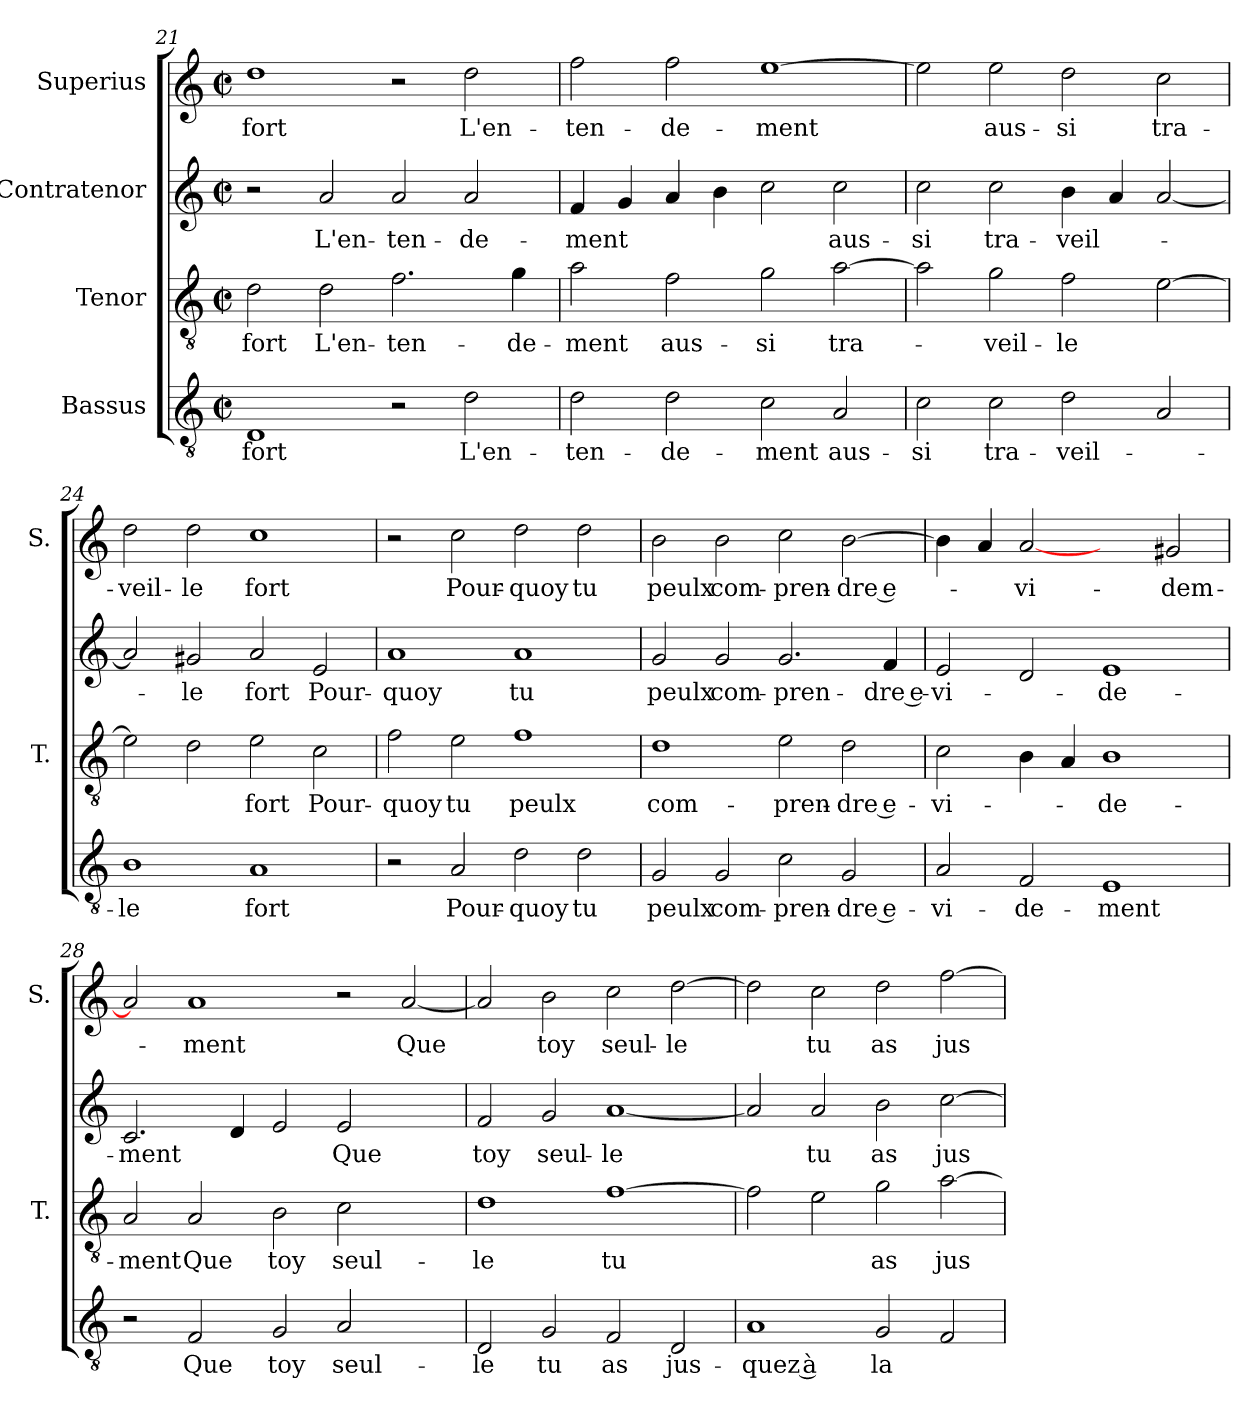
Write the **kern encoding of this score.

**kern	**text	**kern	**text	**kern	**text	**kern	**text
*part4	*part4	*part3	*part3	*part2	*part2	*part1	*part1
*staff4	*staff4	*staff3	*staff3	*staff2	*staff2	*staff1	*staff1
*I"Bassus	*	*I"Tenor	*	*I"Contratenor	*	*I"Superius	*
*	*	*I'T.	*	*	*	*I'S.	*
*clefGv2	*	*clefGv2	*	*clefG2	*	*clefG2	*
*k[]	*	*k[]	*	*k[]	*	*k[]	*
*C:	*	*C:	*	*C:	*	*C:	*
*M2/2	*	*M2/2	*	*M2/2	*	*M2/2	*
*met(c|)	*	*met(c|)	*	*met(c|)	*	*met(c|)	*
=21	=21	=21	=21	=21	=21	=21	=21
1D/	-fort	2d\	-fort	2r	.	1dd\	-fort
.	.	2d\	L'en-	2a/	L'en-	.	.
2r	.	2.f\	-ten-	2a/	-ten-	2r	.
2d\	L'en-	.	.	2a/	-de-	2dd\	L'en-
.	.	4g\	-de-	.	.	.	.
!!LO:LB:g=z
=22	=22	=22	=22	=22	=22	=22	=22
2d\	-ten-	2a\	-ment	4f/	-ment	2ff\	-ten-
.	.	.	.	4g/	.	.	.
2d\	-de-	2f\	aus-	4a/	.	2ff\	-de-
.	.	.	.	4b\	.	.	.
2c\	-ment	2g\	-si	2cc\	.	[1ee\	-ment
2A/	aus-	[2a\	tra-	2cc\	aus-	.	.
=23	=23	=23	=23	=23	=23	=23	=23
2c\	-si	2a\]	.	2cc\	-si	2ee\]	.
2c\	tra-	2g\	-veil-	2cc\	tra-	2ee\	aus-
2d\	-veil-	2f\	-le	4b\	-veil-	2dd\	-si
.	.	.	.	4a/	.	.	.
2A/	.	[2e\	.	[2a/	.	2cc\	tra-
=24	=24	=24	=24	=24	=24	=24	=24
1B\	-le	2e\]	.	2a/]	.	2dd\	-veil-
.	.	2d\	.	2g#X/	-le	2dd\	-le
1A/	fort	2e\	fort	2a/	fort	1cc\	fort
.	.	2c\	Pour-	2e/	Pour-	.	.
=25	=25	=25	=25	=25	=25	=25	=25
2r	.	2f\	-quoy	1a/	-quoy	2r	.
2A/	Pour-	2e\	tu	.	.	2cc\	Pour-
2d\	-quoy	1f\	peulx	1a/	tu	2dd\	-quoy
2d\	tu	.	.	.	.	2dd\	tu
=26	=26	=26	=26	=26	=26	=26	=26
2G/	peulx	1d\	com-	2g/	peulx	2b\	peulx
2G/	com-	.	.	2g/	com-	2b\	com-
2c\	-pren-	2e\	-pren-	2.g/	-pren-	2cc\	-pren-
2G/	-dre e-	2d\	-dre e-	.	.	[2b\	-dre e-
.	.	.	.	4f/	-dre e-	.	.
!!LO:LB:g=z
=27	=27	=27	=27	=27	=27	=27	=27
2A/	-vi-	2c\	-vi-	2e/	-vi-	4b\]	.
.	.	.	.	.	.	4a/	.
2F/	-de-	4B\	.	2d/	.	[2a/	-vi-
.	.	4A/	.	.	.	.	.
1E/	-ment	1B\	-de-	1e/	-de-	2ryy	.
.	.	.	.	.	.	2g#X/	-dem-
=28	=28	=28	=28	=28	=28	=28	=28
2r	.	2A/	-ment	2.c/	-ment	2a/]	.
2F/	Que	2A/	Que	.	.	1a/	-ment
.	.	.	.	4d/	.	.	.
2G/	toy	2B\	toy	2e/	.	.	.
2A/	seul-	2c\	seul-	2e/	Que	2r	.
2ryy	.	2ryy	.	2ryy	.	[2a/	Que
=29	=29	=29	=29	=29	=29	=29	=29
2D/	-le	1d\	-le	2f/	toy	2a/]	.
2G/	tu	.	.	2g/	seul-	2b\	toy
2F/	as	[1f\	tu	[1a/	-le	2cc\	seul-
2D/	jus-	.	.	.	.	[2dd\	-le
=30	=30	=30	=30	=30	=30	=30	=30
1A/	-quez à	2f\]	.	2a/]	.	2dd\]	.
.	.	2e\	.	2a/	tu	2cc\	tu
2G/	la	2g\	as	2b\	as	2dd\	as
2F/	.	[2a\	jus-	[2cc\	jus-	[2ff\	jus-
=	=	=	=	=	=	=	=
*-	*-	*-	*-	*-	*-	*-	*-
